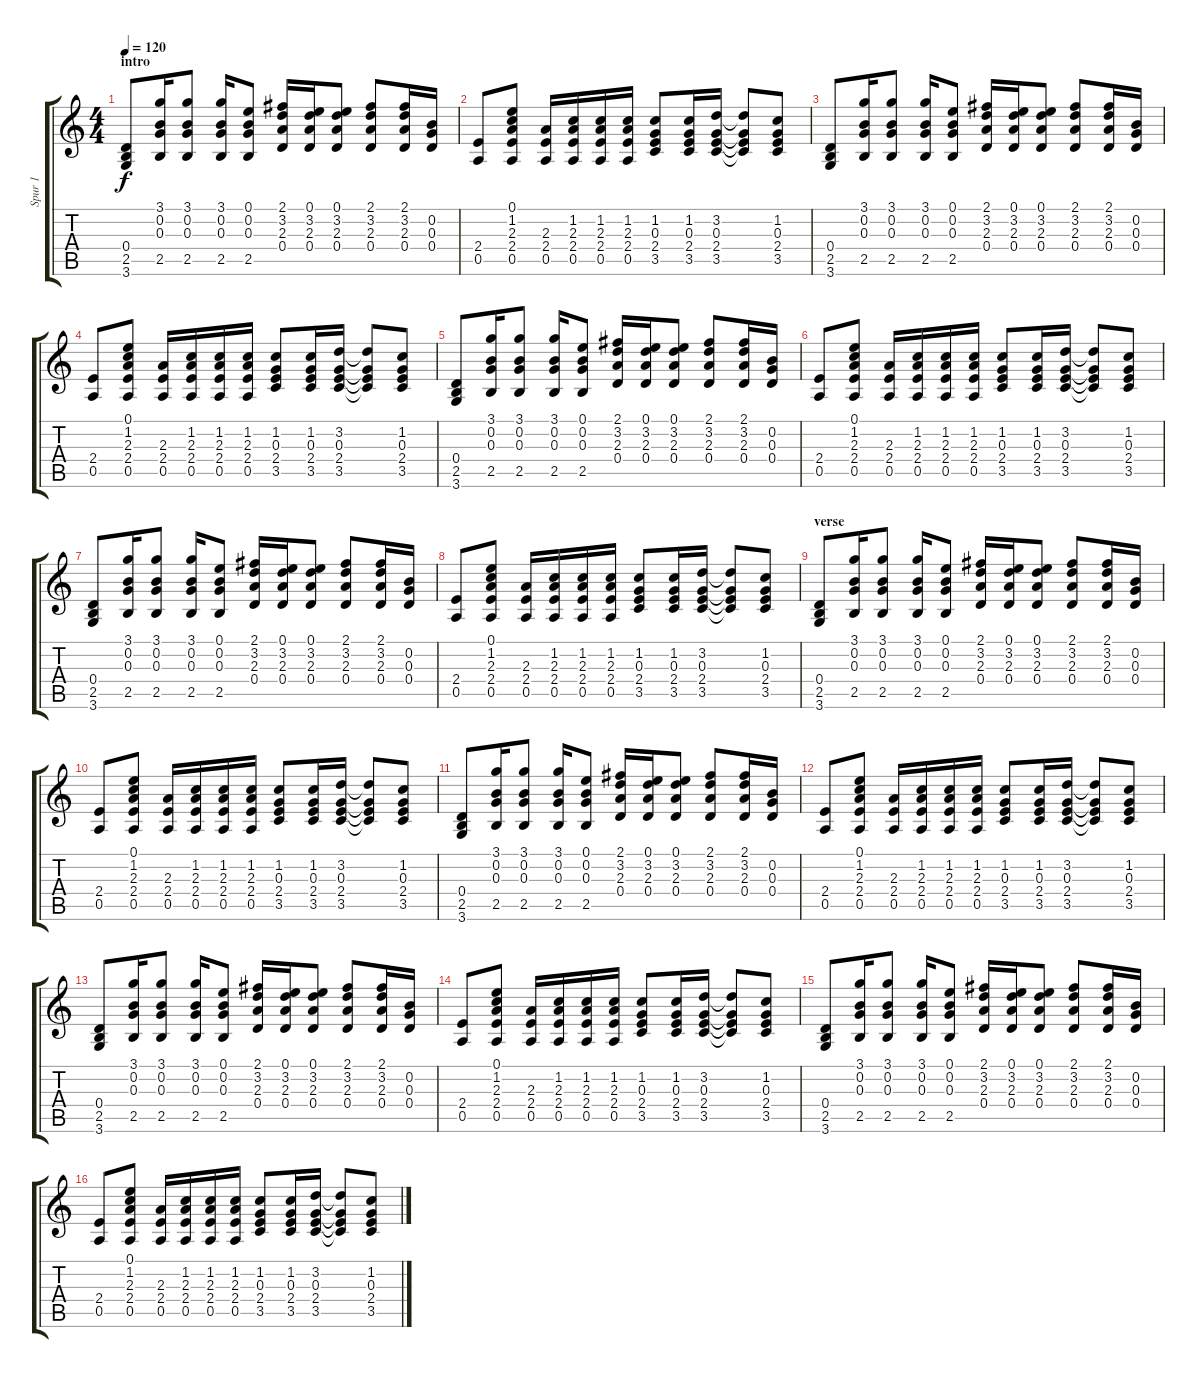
\track ("Spur 1" "Spur 1") {instrument acousticguitarsteel}
\staff {score tabs}
\tuning (E4 B3 G3 D3 A2 E2) {hide}
\ts (4 4)
\section ("" "intro")
\tempo 120
\clef g2
\ks c
(0.4 2.5 3.6).8{dy f instrument acousticguitarsteel} (3.1 0.2 0.3 2.5).16 (3.1 0.2 0.3 2.5).8 (3.1 0.2 0.3 2.5).16 (0.1 0.2 0.3 2.5).8 (2.1 3.2 2.3 0.4).16 (0.1 3.2 2.3 0.4).16 (0.1 3.2 2.3 0.4).8 (2.1 3.2 2.3 0.4).8 (2.1 3.2 2.3 0.4).16 (0.2 0.3 0.4).16 |
(2.4 0.5).8 (0.1 1.2 2.3 2.4 0.5).8 (2.3 2.4 0.5).16 (1.2 2.3 2.4 0.5).16 (1.2 2.3 2.4 0.5).16 (1.2 2.3 2.4 0.5).16 (1.2 0.3 2.4 3.5).8 (1.2 0.3 2.4 3.5).16 (3.2 0.3 2.4 3.5).16 (3.2{t} 0.3{t} 2.4{t} 3.5{t}).8 (1.2 0.3 2.4 3.5).8 |
(0.4 2.5 3.6).8 (3.1 0.2 0.3 2.5).16 (3.1 0.2 0.3 2.5).8 (3.1 0.2 0.3 2.5).16 (0.1 0.2 0.3 2.5).8 (2.1 3.2 2.3 0.4).16 (0.1 3.2 2.3 0.4).16 (0.1 3.2 2.3 0.4).8 (2.1 3.2 2.3 0.4).8 (2.1 3.2 2.3 0.4).16 (0.2 0.3 0.4).16 |
(2.4 0.5).8 (0.1 1.2 2.3 2.4 0.5).8 (2.3 2.4 0.5).16 (1.2 2.3 2.4 0.5).16 (1.2 2.3 2.4 0.5).16 (1.2 2.3 2.4 0.5).16 (1.2 0.3 2.4 3.5).8 (1.2 0.3 2.4 3.5).16 (3.2 0.3 2.4 3.5).16 (3.2{t} 0.3{t} 2.4{t} 3.5{t}).8 (1.2 0.3 2.4 3.5).8 |
(0.4 2.5 3.6).8 (3.1 0.2 0.3 2.5).16 (3.1 0.2 0.3 2.5).8 (3.1 0.2 0.3 2.5).16 (0.1 0.2 0.3 2.5).8 (2.1 3.2 2.3 0.4).16 (0.1 3.2 2.3 0.4).16 (0.1 3.2 2.3 0.4).8 (2.1 3.2 2.3 0.4).8 (2.1 3.2 2.3 0.4).16 (0.2 0.3 0.4).16 |
(2.4 0.5).8 (0.1 1.2 2.3 2.4 0.5).8 (2.3 2.4 0.5).16 (1.2 2.3 2.4 0.5).16 (1.2 2.3 2.4 0.5).16 (1.2 2.3 2.4 0.5).16 (1.2 0.3 2.4 3.5).8 (1.2 0.3 2.4 3.5).16 (3.2 0.3 2.4 3.5).16 (3.2{t} 0.3{t} 2.4{t} 3.5{t}).8 (1.2 0.3 2.4 3.5).8 |
(0.4 2.5 3.6).8 (3.1 0.2 0.3 2.5).16 (3.1 0.2 0.3 2.5).8 (3.1 0.2 0.3 2.5).16 (0.1 0.2 0.3 2.5).8 (2.1 3.2 2.3 0.4).16 (0.1 3.2 2.3 0.4).16 (0.1 3.2 2.3 0.4).8 (2.1 3.2 2.3 0.4).8 (2.1 3.2 2.3 0.4).16 (0.2 0.3 0.4).16 |
(2.4 0.5).8 (0.1 1.2 2.3 2.4 0.5).8 (2.3 2.4 0.5).16 (1.2 2.3 2.4 0.5).16 (1.2 2.3 2.4 0.5).16 (1.2 2.3 2.4 0.5).16 (1.2 0.3 2.4 3.5).8 (1.2 0.3 2.4 3.5).16 (3.2 0.3 2.4 3.5).16 (3.2{t} 0.3{t} 2.4{t} 3.5{t}).8 (1.2 0.3 2.4 3.5).8 |
\section ("" "verse")
(0.4 2.5 3.6).8 (3.1 0.2 0.3 2.5).16 (3.1 0.2 0.3 2.5).8 (3.1 0.2 0.3 2.5).16 (0.1 0.2 0.3 2.5).8 (2.1 3.2 2.3 0.4).16 (0.1 3.2 2.3 0.4).16 (0.1 3.2 2.3 0.4).8 (2.1 3.2 2.3 0.4).8 (2.1 3.2 2.3 0.4).16 (0.2 0.3 0.4).16 |
(2.4 0.5).8 (0.1 1.2 2.3 2.4 0.5).8 (2.3 2.4 0.5).16 (1.2 2.3 2.4 0.5).16 (1.2 2.3 2.4 0.5).16 (1.2 2.3 2.4 0.5).16 (1.2 0.3 2.4 3.5).8 (1.2 0.3 2.4 3.5).16 (3.2 0.3 2.4 3.5).16 (3.2{t} 0.3{t} 2.4{t} 3.5{t}).8 (1.2 0.3 2.4 3.5).8 |
(0.4 2.5 3.6).8 (3.1 0.2 0.3 2.5).16 (3.1 0.2 0.3 2.5).8 (3.1 0.2 0.3 2.5).16 (0.1 0.2 0.3 2.5).8 (2.1 3.2 2.3 0.4).16 (0.1 3.2 2.3 0.4).16 (0.1 3.2 2.3 0.4).8 (2.1 3.2 2.3 0.4).8 (2.1 3.2 2.3 0.4).16 (0.2 0.3 0.4).16 |
(2.4 0.5).8 (0.1 1.2 2.3 2.4 0.5).8 (2.3 2.4 0.5).16 (1.2 2.3 2.4 0.5).16 (1.2 2.3 2.4 0.5).16 (1.2 2.3 2.4 0.5).16 (1.2 0.3 2.4 3.5).8 (1.2 0.3 2.4 3.5).16 (3.2 0.3 2.4 3.5).16 (3.2{t} 0.3{t} 2.4{t} 3.5{t}).8 (1.2 0.3 2.4 3.5).8 |
(0.4 2.5 3.6).8 (3.1 0.2 0.3 2.5).16 (3.1 0.2 0.3 2.5).8 (3.1 0.2 0.3 2.5).16 (0.1 0.2 0.3 2.5).8 (2.1 3.2 2.3 0.4).16 (0.1 3.2 2.3 0.4).16 (0.1 3.2 2.3 0.4).8 (2.1 3.2 2.3 0.4).8 (2.1 3.2 2.3 0.4).16 (0.2 0.3 0.4).16 |
(2.4 0.5).8 (0.1 1.2 2.3 2.4 0.5).8 (2.3 2.4 0.5).16 (1.2 2.3 2.4 0.5).16 (1.2 2.3 2.4 0.5).16 (1.2 2.3 2.4 0.5).16 (1.2 0.3 2.4 3.5).8 (1.2 0.3 2.4 3.5).16 (3.2 0.3 2.4 3.5).16 (3.2{t} 0.3{t} 2.4{t} 3.5{t}).8 (1.2 0.3 2.4 3.5).8 |
(0.4 2.5 3.6).8 (3.1 0.2 0.3 2.5).16 (3.1 0.2 0.3 2.5).8 (3.1 0.2 0.3 2.5).16 (0.1 0.2 0.3 2.5).8 (2.1 3.2 2.3 0.4).16 (0.1 3.2 2.3 0.4).16 (0.1 3.2 2.3 0.4).8 (2.1 3.2 2.3 0.4).8 (2.1 3.2 2.3 0.4).16 (0.2 0.3 0.4).16 |
(2.4 0.5).8 (0.1 1.2 2.3 2.4 0.5).8 (2.3 2.4 0.5).16 (1.2 2.3 2.4 0.5).16 (1.2 2.3 2.4 0.5).16 (1.2 2.3 2.4 0.5).16 (1.2 0.3 2.4 3.5).8 (1.2 0.3 2.4 3.5).16 (3.2 0.3 2.4 3.5).16 (3.2{t} 0.3{t} 2.4{t} 3.5{t}).8 (1.2 0.3 2.4 3.5).8
